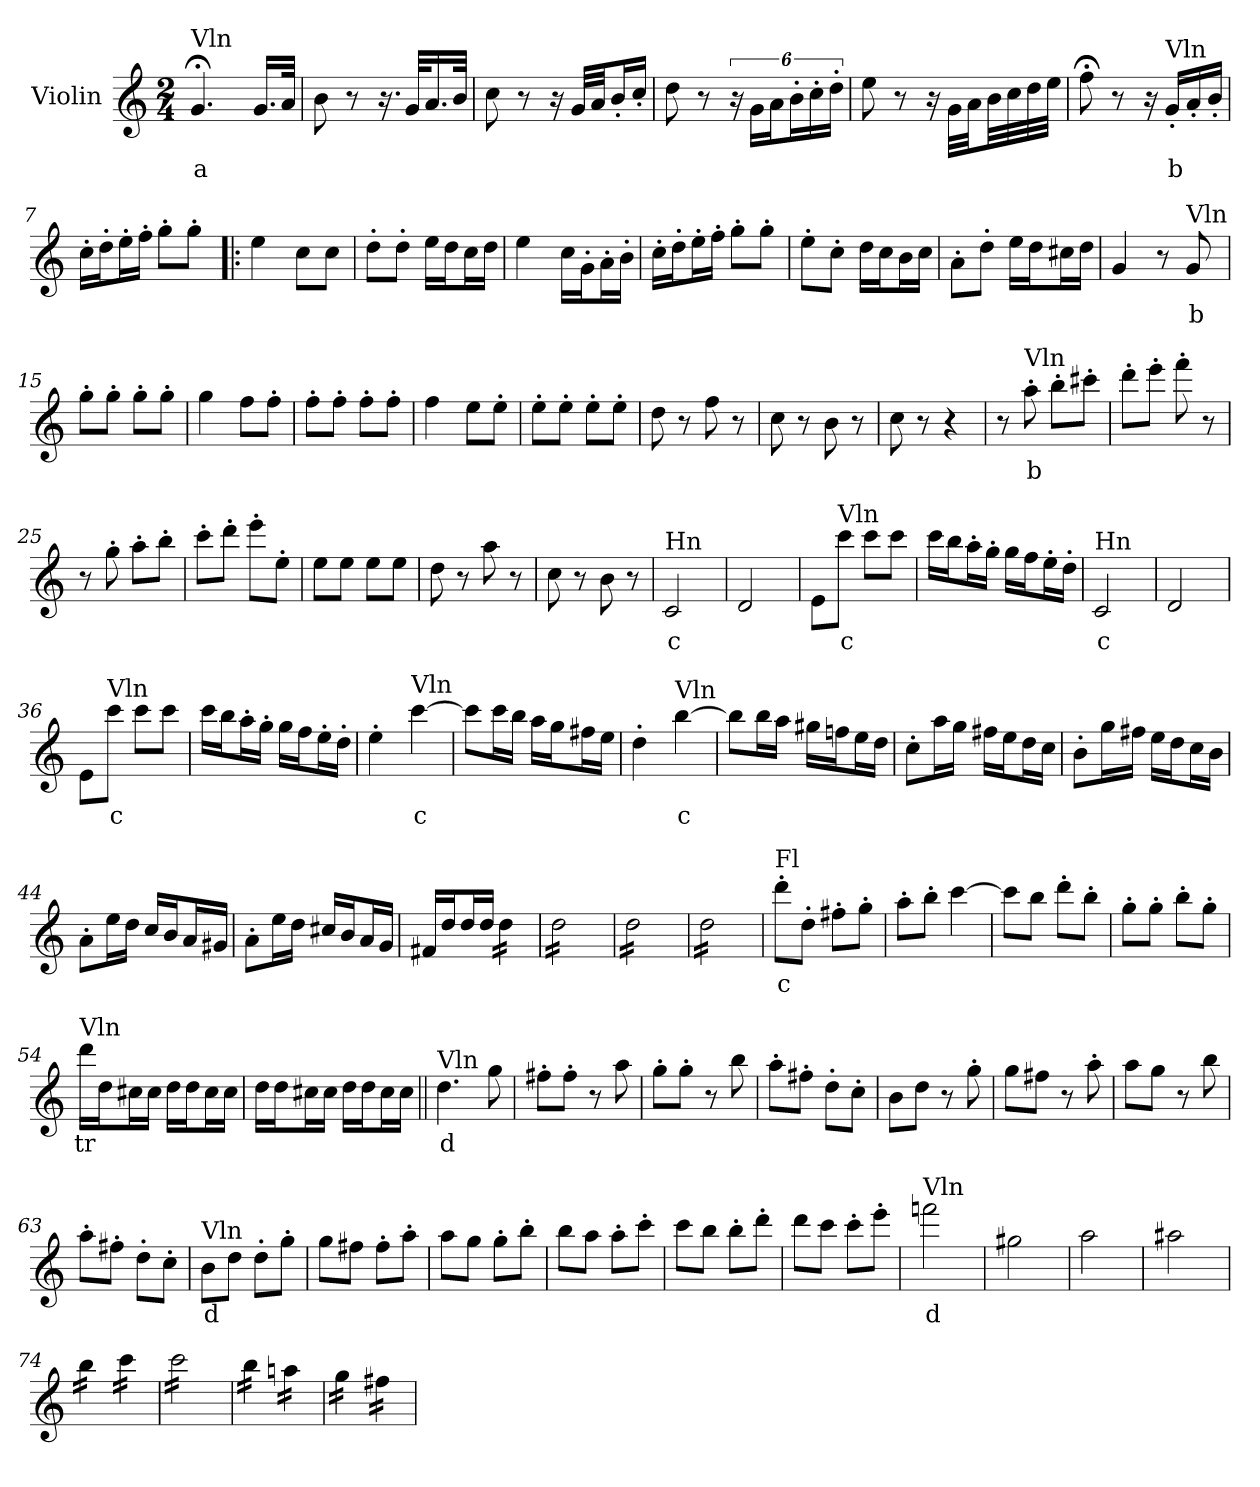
**kern	**text
*part1	*part1
*staff1	*staff1
*I"Violin	*
*I'Vln	*
*clefG2	*
*k[]	*
*M2/4	*
=1	=1
!LO:TX:a:t=Vln	!
!	!LO:LY:b:color=#FF0000
4.g;</	a
16.g/LL	.
32a/JJk	.
=2	=2
8b	.
8r	.
16.r	.
32g/KLL	.
16.a/	.
32b/JJk	.
=3	=3
8cc	.
8r	.
16r	.
32g/LLL	.
32a/JJ	.
16b'/L	.
16cc'/JJ	.
=4	=4
8dd	.
8r	.
24r	.
24g\LL	.
24a\J	.
*Xbrackettup	*
24b'\L	.
24cc'\	.
24dd'\JJ	.
=5	=5
8ee	.
8r	.
16r	.
32g\LLL	.
32a\JJ	.
32b\LL	.
32cc\	.
32dd\	.
32ee\JJJ	.
=6	=6
8ff;<	.
8r	.
16r	.
!LO:TX:a:t=Vln	!
!	!LO:LY:b:color=#FF0000
16g'/LL	b
16a'/	.
16b'/JJ	.
=7	=7
16cc'\LL	.
16dd'\J	.
16ee'\L	.
16ff'\JJ	.
8gg'\L	.
8gg'\J	.
=8!|:	=8!|:
4ee	.
8cc\L	.
8cc\J	.
=9	=9
8dd'\L	.
8dd'\J	.
16ee\LL	.
16dd\J	.
16cc\L	.
16dd\JJ	.
!!LO:PB:g=z
=10	=10
4ee	.
16cc\LL	.
16g'\J	.
16a'\L	.
16b'\JJ	.
=11	=11
16cc'\LL	.
16dd'\J	.
16ee'\L	.
16ff'\JJ	.
8gg'\L	.
8gg'\J	.
=12	=12
8ee'\L	.
8cc'\J	.
16dd\LL	.
16cc\J	.
16b\L	.
16cc\JJ	.
=13	=13
8a'\L	.
8dd'\J	.
16ee\LL	.
16dd\J	.
16cc#X\L	.
16dd\JJ	.
=14	=14
4g	.
8r	.
!LO:TX:a:t=Vln	!
!	!LO:LY:b:color=#FF0000
8g	b
=15	=15
8gg'\L	.
8gg'\J	.
8gg'\L	.
8gg'\J	.
=16	=16
4gg	.
8ff\L	.
8ff'\J	.
=17	=17
8ff'\L	.
8ff'\J	.
8ff'\L	.
8ff'\J	.
=18	=18
4ff	.
8ee\L	.
8ee'\J	.
=19	=19
8ee'\L	.
8ee'\J	.
8ee'\L	.
8ee'\J	.
=20	=20
8dd	.
8r	.
8ff	.
8r	.
=21	=21
8cc	.
8r	.
8b	.
8r	.
!!LO:PB:g=z
=22	=22
8cc	.
8r	.
4r	.
=23	=23
8r	.
!LO:TX:a:t=Vln	!
!	!LO:LY:b:color=#FF0000
8aa'	b
8bb'\L	.
8ccc#X'\J	.
=24	=24
8ddd'\L	.
8eee'\J	.
8fff'	.
8r	.
=25	=25
8r	.
8gg'	.
8aa'\L	.
8bb'\J	.
=26	=26
8ccc'\L	.
8ddd'\J	.
8eee'\L	.
8ee'\J	.
=27	=27
8ee\L	.
8ee\J	.
8ee\L	.
8ee\J	.
=28	=28
8dd	.
8r	.
8aa	.
8r	.
=29	=29
8cc	.
8r	.
8b	.
8r	.
=30	=30
!LO:TX:a:t=Hn	!
!	!LO:LY:b:color=#FF0000
2c	c
=31	=31
2d	.
=32	=32
8e\L	.
!LO:TX:a:t=Vln	!
!	!LO:LY:b:color=#FF0000
8ccc\J	c
8ccc\L	.
8ccc\J	.
!!LO:PB:g=z
=33	=33
16ccc\LL	.
16bb\J	.
16aa'\L	.
16gg'\JJ	.
16gg\LL	.
16ff\J	.
16ee'\L	.
16dd'\JJ	.
=34	=34
!LO:TX:a:t=Hn	!
!	!LO:LY:b:color=#FF0000
2c	c
=35	=35
2d	.
=36	=36
8e\L	.
!LO:TX:a:t=Vln	!
!	!LO:LY:b:color=#FF0000
8ccc\J	c
8ccc\L	.
8ccc\J	.
=37	=37
16ccc\LL	.
16bb\J	.
16aa'\L	.
16gg'\JJ	.
16gg\LL	.
16ff\J	.
16ee'\L	.
16dd'\JJ	.
=38	=38
4ee'	.
!LO:TX:a:t=Vln	!
!	!LO:LY:b:color=#FF0000
[4ccc	c
=39	=39
8ccc\L]	.
16ccc\L	.
16bb\JJ	.
16aa\LL	.
16gg\J	.
16ff#X\L	.
16ee\JJ	.
=40	=40
4dd'	.
!LO:TX:a:t=Vln	!
!	!LO:LY:b:color=#FF0000
[4bb	c
=41	=41
8bb\L]	.
16bb\L	.
16aa\JJ	.
16gg#X\LL	.
16ffn\J	.
16ee\L	.
16dd\JJ	.
!!LO:PB:g=z
=42	=42
8cc'\L	.
16aa\L	.
16gg\JJ	.
16ff#X\LL	.
16ee\J	.
16dd\L	.
16cc\JJ	.
=43	=43
8b'\L	.
16gg\L	.
16ff#X\JJ	.
16ee\LL	.
16dd\J	.
16cc\L	.
16b\JJ	.
=44	=44
8a'\L	.
16ee\L	.
16dd\JJ	.
16cc/LL	.
16b/J	.
16a/L	.
16g#X/JJ	.
=45	=45
8a'\L	.
16ee\L	.
16dd\JJ	.
16cc#X/LL	.
16b/J	.
16a/L	.
16g/JJ	.
=46	=46
16f#X/LL	.
16dd/J	.
16dd/L	.
16dd/JJ	.
*tremolo	*
16ddLL	.
16dd	.
16dd	.
16ddJJ	.
=47	=47
16ddLL	.
16dd	.
16dd	.
16dd	.
16dd	.
16dd	.
16dd	.
16ddJJ	.
=48	=48
16ddLL	.
16dd	.
16dd	.
16dd	.
16dd	.
16dd	.
16dd	.
16ddJJ	.
=49	=49
16ddLL	.
16dd	.
16dd	.
16dd	.
16dd	.
16dd	.
16dd	.
16ddJJ	.
*Xtremolo	*
=50	=50
!LO:TX:a:t=Fl	!
!	!LO:LY:b:color=#FF0000
8ddd'\L	c
8dd'\J	.
8ff#X'\L	.
8gg'\J	.
=51	=51
8aa'\L	.
8bb'\J	.
[4ccc	.
=52	=52
8ccc\L]	.
8bb\J	.
8ddd'\L	.
8bb'\J	.
!!LO:PB:g=z
=53	=53
8gg'\L	.
8gg'\J	.
8bb'\L	.
8gg'\J	.
=54	=54
!LO:TX:a:t=Vln	!
!	!LO:LY:b:color=#FF0000
16ddd\LL	tr
16dd\J	.
16cc#X\L	.
16cc#\JJ	.
16dd\LL	.
16dd\J	.
16cc#\L	.
16cc#\JJ	.
=55	=55
16dd\LL	.
16dd\J	.
16cc#X\L	.
16cc#\JJ	.
16dd\LL	.
16dd\J	.
16cc#\L	.
16cc#\JJ	.
=56||	=56||
!LO:TX:a:t=Vln	!
!	!LO:LY:b:color=#FF0000
4.dd	d
8gg	.
=57	=57
8ff#X'\L	.
8ff#'\J	.
8r	.
8aa	.
=58	=58
8gg'\L	.
8gg'\J	.
8r	.
8bb	.
=59	=59
8aa'\L	.
8ff#X'\J	.
8dd'\L	.
8cc'\J	.
=60	=60
8b\L	.
8dd\J	.
8r	.
8gg'	.
=61	=61
8gg\L	.
8ff#X\J	.
8r	.
8aa'	.
=62	=62
8aa\L	.
8gg\J	.
8r	.
8bb	.
=63	=63
8aa'\L	.
8ff#X'\J	.
8dd'\L	.
8cc'\J	.
!!LO:PB:g=z
=64	=64
!LO:TX:a:t=Vln	!
!	!LO:LY:b:color=#FF0000
8b\L	d
8dd\J	.
8dd'\L	.
8gg'\J	.
=65	=65
8gg\L	.
8ff#X\J	.
8ff#'\L	.
8aa'\J	.
=66	=66
8aa\L	.
8gg\J	.
8gg'\L	.
8bb'\J	.
=67	=67
8bb\L	.
8aa\J	.
8aa'\L	.
8ccc'\J	.
=68	=68
8ccc\L	.
8bb\J	.
8bb'\L	.
8ddd'\J	.
=69	=69
8ddd\L	.
8ccc\J	.
8ccc'\L	.
8eee'\J	.
=70	=70
!LO:TX:a:t=Vln	!
!	!LO:LY:b:color=#FF0000
2fffn	d
=71	=71
2gg#X	.
=72	=72
2aa	.
=73	=73
2aa#X	.
=74	=74
*tremolo	*
16bbLL	.
16bb	.
16bb	.
16bbJJ	.
16cccLL	.
16ccc	.
16ccc	.
16cccJJ	.
=75	=75
16cccLL	.
16ccc	.
16ccc	.
16ccc	.
16ccc	.
16ccc	.
16ccc	.
16cccJJ	.
!!LO:PB:g=z
=76	=76
16bbLL	.
16bb	.
16bb	.
16bbJJ	.
16aanLL	.
16aan	.
16aan	.
16aanJJ	.
=77	=77
16ggLL	.
16gg	.
16gg	.
16ggJJ	.
16ff#XLL	.
16ff#X	.
16ff#X	.
16ff#XJJ	.
*Xtremolo	*
=	=
*-	*-
